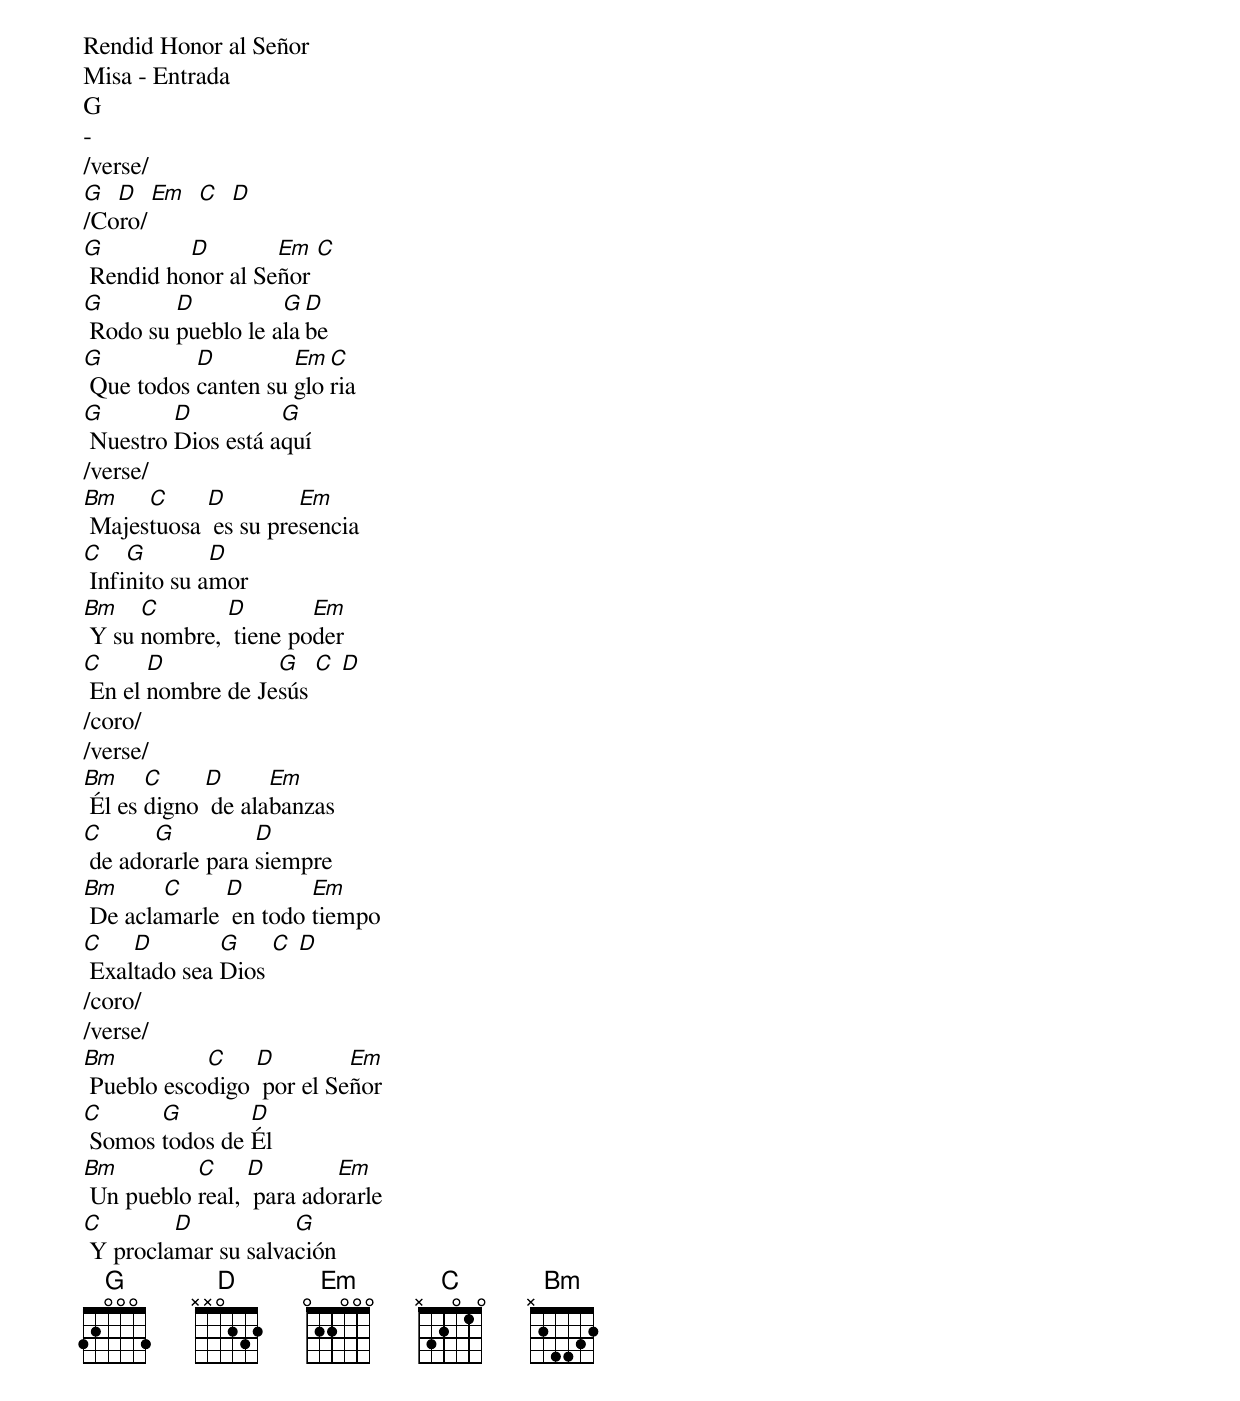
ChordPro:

Rendid Honor al Señor
Misa - Entrada
G
-
/verse/
[G]  [D]  [Em]  [C]  [D]
/Coro/
[G] Rendid ho[D]nor al Se[Em]ñor [C]
[G] Rodo su [D]pueblo le a[G]la[D]be
[G] Que todos [D]canten su [Em]glo[C]ria
[G] Nuestro [D]Dios está a[G]quí
/verse/
[Bm] Majes[C]tuosa [D] es su pre[Em]sencia
[C] Infi[G]nito su a[D]mor
[Bm] Y su [C]nombre, [D] tiene po[Em]der
[C] En el [D]nombre de Je[G]sús [C] [D]
/coro/
/verse/
[Bm] Él es [C]digno [D] de ala[Em]banzas
[C] de ado[G]rarle para [D]siempre
[Bm] De acla[C]marle [D] en todo [Em]tiempo
[C] Exal[D]tado sea [G]Dios [C] [D]
/coro/
/verse/
[Bm] Pueblo esco[C]digo [D] por el Se[Em]ñor
[C] Somos [G]todos de [D]Él
[Bm] Un pueblo [C]real, [D] para ado[Em]rarle
[C] Y procla[D]mar su salva[G]ción
